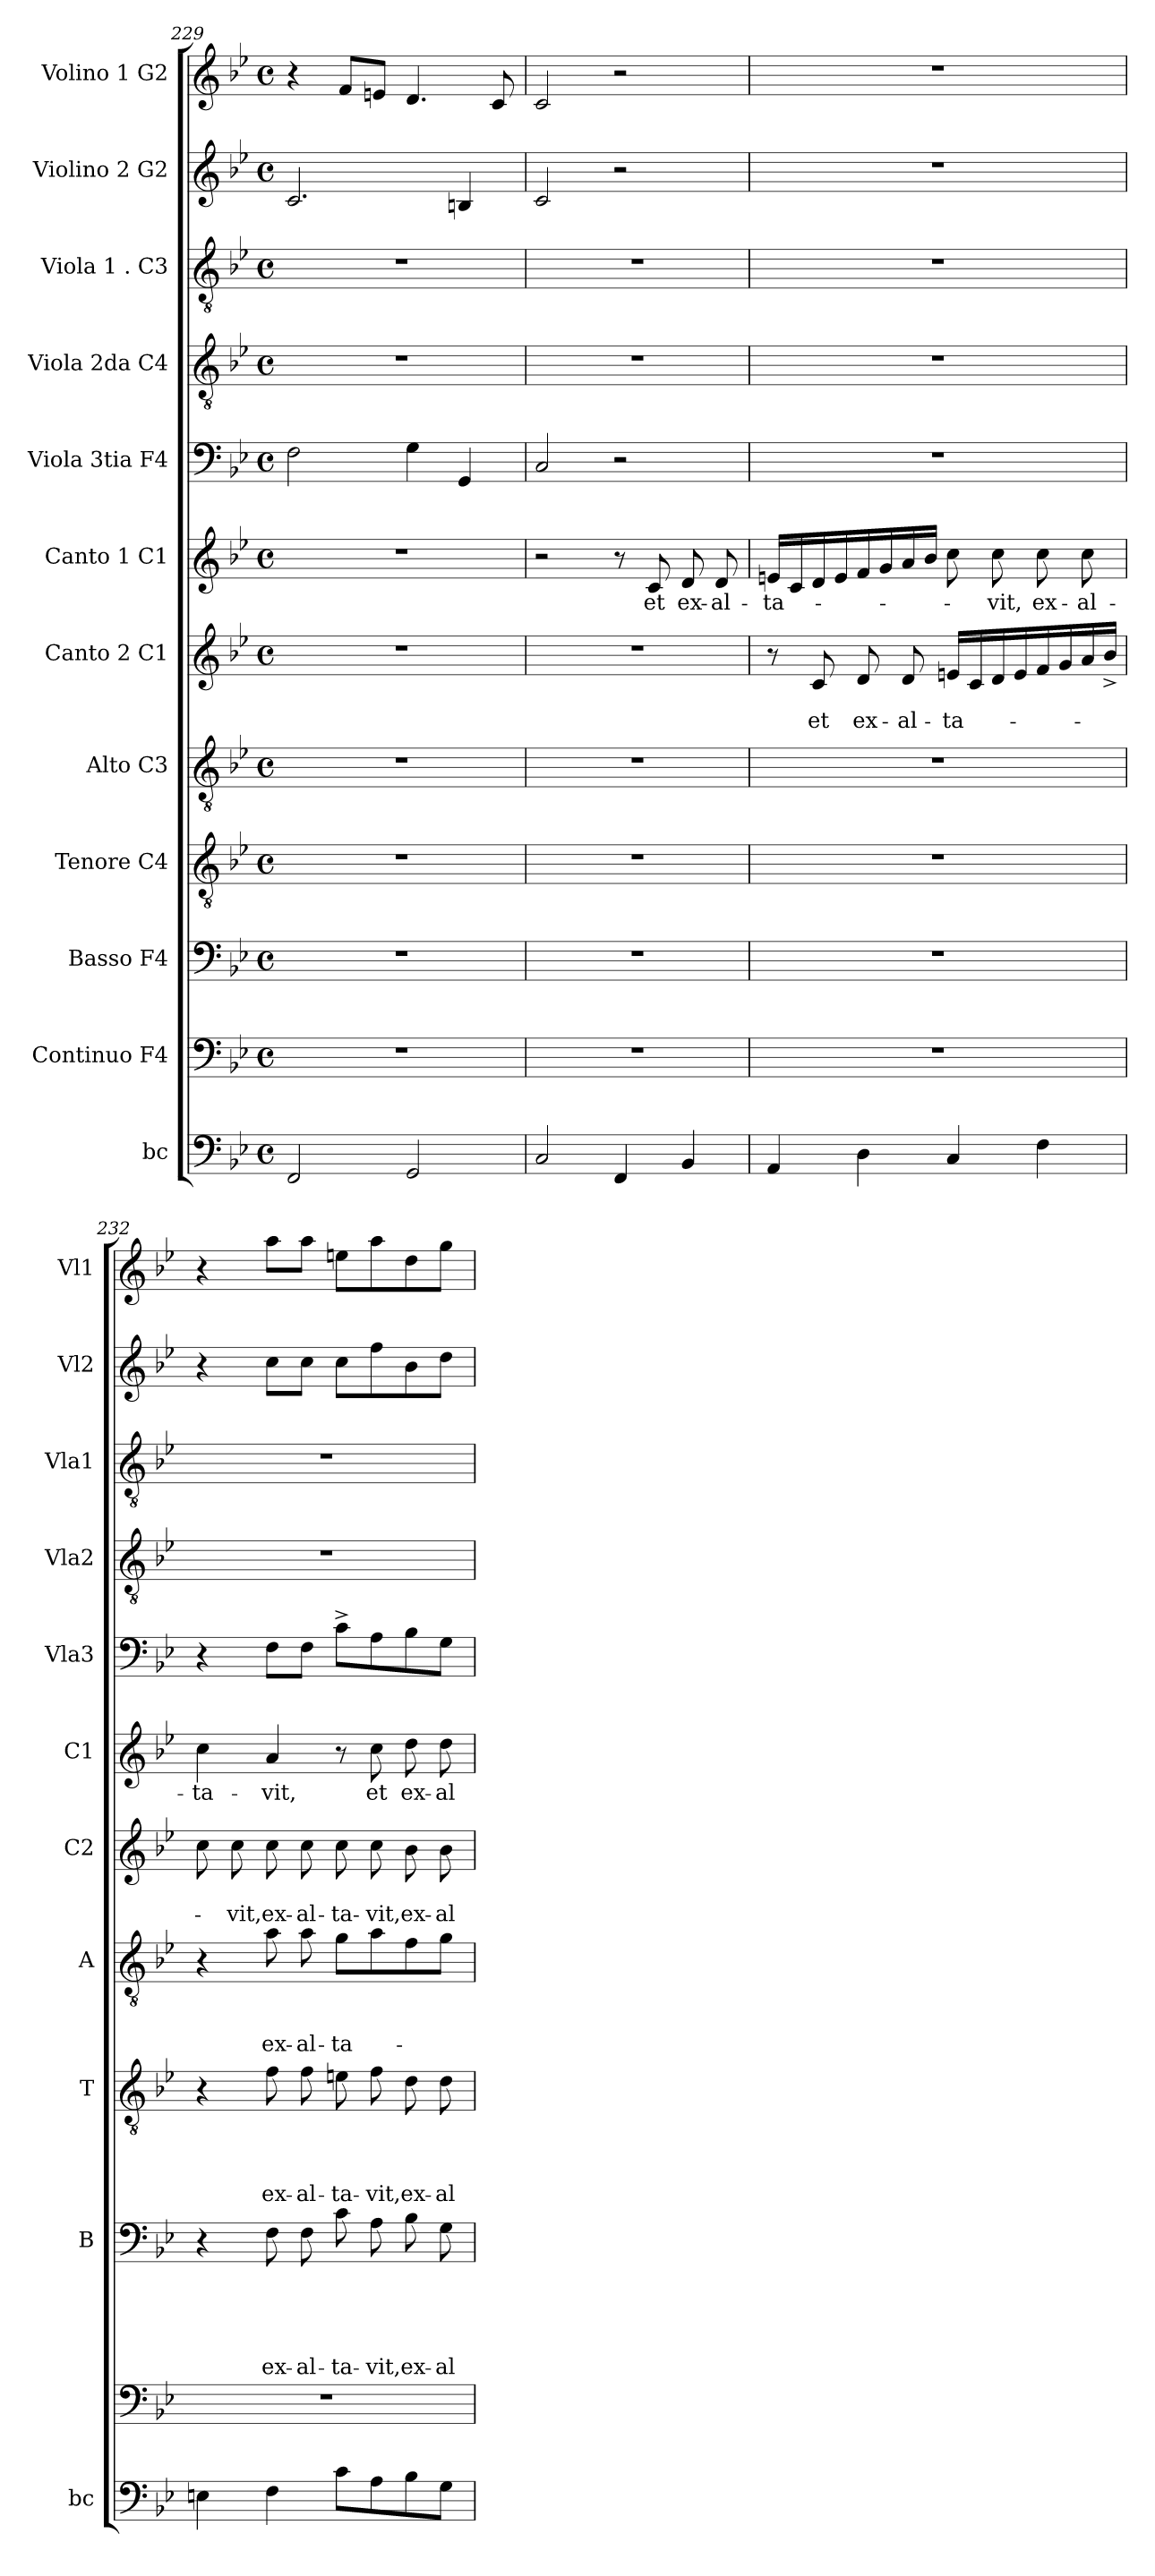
**kern	**kern	**kern	**text	**text	**text	**text	**text	**kern	**text	**text	**text	**text	**kern	**text	**text	**text	**kern	**text	**text	**kern	**text	**kern	**kern	**kern	**kern	**kern
*part12	*part11	*part10	*part10	*part10	*part10	*part10	*part10	*part9	*part9	*part9	*part9	*part9	*part8	*part8	*part8	*part8	*part7	*part7	*part7	*part6	*part6	*part5	*part4	*part3	*part2	*part1
*staff12	*staff11	*staff10	*staff10	*staff10	*staff10	*staff10	*staff10	*staff9	*staff9	*staff9	*staff9	*staff9	*staff8	*staff8	*staff8	*staff8	*staff7	*staff7	*staff7	*staff6	*staff6	*staff5	*staff4	*staff3	*staff2	*staff1
*I"bc	*I"Continuo F4	*I"Basso F4	*	*	*	*	*	*I"Tenore C4	*	*	*	*	*I"Alto C3	*	*	*	*I"Canto 2 C1	*	*	*I"Canto 1 C1	*	*I"Viola 3tia F4	*I"Viola 2da C4	*I"Viola 1 . C3	*I"Violino 2 G2	*I"Volino 1 G2
*I'bc	*	*I'B	*	*	*	*	*	*I'T	*	*	*	*	*I'A	*	*	*	*I'C2	*	*	*I'C1	*	*I'Vla3	*I'Vla2	*I'Vla1	*I'Vl2	*I'Vl1
*clefF4	*clefF4	*clefF4	*	*	*	*	*	*clefGv2	*	*	*	*	*clefGv2	*	*	*	*clefG2	*	*	*clefG2	*	*clefF4	*clefGv2	*clefGv2	*clefG2	*clefG2
*k[b-e-]	*k[b-e-]	*k[b-e-]	*	*	*	*	*	*k[b-e-]	*	*	*	*	*k[b-e-]	*	*	*	*k[b-e-]	*	*	*k[b-e-]	*	*k[b-e-]	*k[b-e-]	*k[b-e-]	*k[b-e-]	*k[b-e-]
*B-:	*B-:	*B-:	*	*	*	*	*	*B-:	*	*	*	*	*B-:	*	*	*	*B-:	*	*	*B-:	*	*B-:	*B-:	*B-:	*B-:	*B-:
*M4/4	*M4/4	*M4/4	*	*	*	*	*	*M4/4	*	*	*	*	*M4/4	*	*	*	*M4/4	*	*	*M4/4	*	*M4/4	*M4/4	*M4/4	*M4/4	*M4/4
*met(c)	*met(c)	*met(c)	*	*	*	*	*	*met(c)	*	*	*	*	*met(c)	*	*	*	*met(c)	*	*	*met(c)	*	*met(c)	*met(c)	*met(c)	*met(c)	*met(c)
=229	=229	=229	=229	=229	=229	=229	=229	=229	=229	=229	=229	=229	=229	=229	=229	=229	=229	=229	=229	=229	=229	=229	=229	=229	=229	=229
2FF/	1r	1r	.	.	.	.	.	1r	.	.	.	.	1r	.	.	.	1r	.	.	1r	.	2F\	1r	1r	2.c/	4r
.	.	.	.	.	.	.	.	.	.	.	.	.	.	.	.	.	.	.	.	.	.	.	.	.	.	8f/L
.	.	.	.	.	.	.	.	.	.	.	.	.	.	.	.	.	.	.	.	.	.	.	.	.	.	8en/J
2GG/	.	.	.	.	.	.	.	.	.	.	.	.	.	.	.	.	.	.	.	.	.	4G\	.	.	.	4.d/
.	.	.	.	.	.	.	.	.	.	.	.	.	.	.	.	.	.	.	.	.	.	4GG/	.	.	4Bn/	.
.	.	.	.	.	.	.	.	.	.	.	.	.	.	.	.	.	.	.	.	.	.	.	.	.	.	8c/
=230	=230	=230	=230	=230	=230	=230	=230	=230	=230	=230	=230	=230	=230	=230	=230	=230	=230	=230	=230	=230	=230	=230	=230	=230	=230	=230
2C/	1r	1r	.	.	.	.	.	1r	.	.	.	.	1r	.	.	.	1r	.	.	2r	.	2C/	1r	1r	2c/	2c/
4FF/	.	.	.	.	.	.	.	.	.	.	.	.	.	.	.	.	.	.	.	8r	.	2r	.	.	2r	2r
!	!	!	!	!	!	!	!	!	!	!	!	!	!	!	!	!	!	!	!	!	!LO:LY:b	!	!	!	!	!
.	.	.	.	.	.	.	.	.	.	.	.	.	.	.	.	.	.	.	.	8c/	et	.	.	.	.	.
!	!	!	!	!	!	!	!	!	!	!	!	!	!	!	!	!	!	!	!	!	!LO:LY:b	!	!	!	!	!
4BB-/	.	.	.	.	.	.	.	.	.	.	.	.	.	.	.	.	.	.	.	8d/	ex-	.	.	.	.	.
!	!	!	!	!	!	!	!	!	!	!	!	!	!	!	!	!	!	!	!	!	!LO:LY:b:rj	!	!	!	!	!
.	.	.	.	.	.	.	.	.	.	.	.	.	.	.	.	.	.	.	.	8d/	-al-	.	.	.	.	.
=231	=231	=231	=231	=231	=231	=231	=231	=231	=231	=231	=231	=231	=231	=231	=231	=231	=231	=231	=231	=231	=231	=231	=231	=231	=231	=231
!	!	!	!	!	!	!	!	!	!	!	!	!	!	!	!	!	!	!	!	!	!LO:LY:b	!	!	!	!	!
4AA/	1r	1r	.	.	.	.	.	1r	.	.	.	.	1r	.	.	.	8r	.	.	16en/LL	-ta-	1r	1r	1r	1r	1r
.	.	.	.	.	.	.	.	.	.	.	.	.	.	.	.	.	.	.	.	16c/	.	.	.	.	.	.
!	!	!	!	!	!	!	!	!	!	!	!	!	!	!	!	!	!	!	!LO:LY:b	!	!	!	!	!	!	!
.	.	.	.	.	.	.	.	.	.	.	.	.	.	.	.	.	8c/	.	et	16d/	.	.	.	.	.	.
.	.	.	.	.	.	.	.	.	.	.	.	.	.	.	.	.	.	.	.	16e/	.	.	.	.	.	.
!	!	!	!	!	!	!	!	!	!	!	!	!	!	!	!	!	!	!	!LO:LY:b	!	!	!	!	!	!	!
4D\	.	.	.	.	.	.	.	.	.	.	.	.	.	.	.	.	8d/	.	ex-	16f/	.	.	.	.	.	.
.	.	.	.	.	.	.	.	.	.	.	.	.	.	.	.	.	.	.	.	16g/	.	.	.	.	.	.
!	!	!	!	!	!	!	!	!	!	!	!	!	!	!	!	!	!	!	!LO:LY:b	!	!	!	!	!	!	!
.	.	.	.	.	.	.	.	.	.	.	.	.	.	.	.	.	8d/	.	-al-	16a/	.	.	.	.	.	.
.	.	.	.	.	.	.	.	.	.	.	.	.	.	.	.	.	.	.	.	16b-/JJ	.	.	.	.	.	.
!	!	!	!	!	!	!	!	!	!	!	!	!	!	!	!	!	!	!	!LO:LY:b	!	!	!	!	!	!	!
4C/	.	.	.	.	.	.	.	.	.	.	.	.	.	.	.	.	16en/LL	.	-ta-	8cc\	.	.	.	.	.	.
.	.	.	.	.	.	.	.	.	.	.	.	.	.	.	.	.	16c/	.	.	.	.	.	.	.	.	.
!	!	!	!	!	!	!	!	!	!	!	!	!	!	!	!	!	!	!	!	!	!LO:LY:b	!	!	!	!	!
.	.	.	.	.	.	.	.	.	.	.	.	.	.	.	.	.	16d/	.	.	8cc\	-vit,	.	.	.	.	.
.	.	.	.	.	.	.	.	.	.	.	.	.	.	.	.	.	16e/	.	.	.	.	.	.	.	.	.
!	!	!	!	!	!	!	!	!	!	!	!	!	!	!	!	!	!	!	!	!	!LO:LY:b	!	!	!	!	!
4F\	.	.	.	.	.	.	.	.	.	.	.	.	.	.	.	.	16f/	.	.	8cc\	ex-	.	.	.	.	.
.	.	.	.	.	.	.	.	.	.	.	.	.	.	.	.	.	16g/	.	.	.	.	.	.	.	.	.
!	!	!	!	!	!	!	!	!	!	!	!	!	!	!	!	!	!	!	!	!	!LO:LY:b	!	!	!	!	!
.	.	.	.	.	.	.	.	.	.	.	.	.	.	.	.	.	16a/	.	.	8cc\	-al-	.	.	.	.	.
.	.	.	.	.	.	.	.	.	.	.	.	.	.	.	.	.	16b-^</JJ	.	.	.	.	.	.	.	.	.
!!LO:PB:g=z
=232	=232	=232	=232	=232	=232	=232	=232	=232	=232	=232	=232	=232	=232	=232	=232	=232	=232	=232	=232	=232	=232	=232	=232	=232	=232	=232
!	!	!	!	!	!	!	!	!	!	!	!	!	!	!	!	!	!	!	!	!	!LO:LY:b	!	!	!	!	!
4En\	1r	4r	.	.	.	.	.	4r	.	.	.	.	4r	.	.	.	8cc\	.	.	4cc\	-ta-	4r	1r	1r	4r	4r
!	!	!	!	!	!	!	!	!	!	!	!	!	!	!	!	!	!	!	!LO:LY:b	!	!	!	!	!	!	!
.	.	.	.	.	.	.	.	.	.	.	.	.	.	.	.	.	8cc\	.	-vit,	.	.	.	.	.	.	.
!	!	!	!	!	!	!	!LO:LY:b	!	!	!	!	!LO:LY:b	!	!	!	!LO:LY:b	!	!	!LO:LY:b	!	!LO:LY:b	!	!	!	!	!
4F\	.	8F\	.	.	.	.	ex-	8f\	.	.	.	ex-	8a\	.	.	ex-	8cc\	.	ex-	4a/	-vit,	8F\L	.	.	8cc\L	8aa\L
!	!	!	!	!	!	!	!LO:LY:b:rj	!	!	!	!	!LO:LY:b	!	!	!	!LO:LY:b:rj	!	!	!LO:LY:b:rj	!	!	!	!	!	!	!
.	.	8F\	.	.	.	.	-al-	8f\	.	.	.	-al-	8a\	.	.	-al-	8cc\	.	-al-	.	.	8F\J	.	.	8cc\J	8aa\J
!	!	!	!	!	!	!	!LO:LY:b	!	!	!	!	!LO:LY:b	!	!	!	!LO:LY:b	!	!	!LO:LY:b	!	!	!	!	!	!	!
8c\L	.	8c\	.	.	.	.	-ta-	8en\	.	.	.	-ta-	8g\L	.	.	-ta-	8cc\	.	-ta-	8r	.	8c^>\L	.	.	8cc\L	8een\L
!	!	!	!	!	!	!	!LO:LY:b:rj	!	!	!	!	!LO:LY:b:rj	!	!	!	!	!	!	!LO:LY:b:rj	!	!LO:LY:b	!	!	!	!	!
8A\	.	8A\	.	.	.	.	-vit,	8f\	.	.	.	-vit,	8a\	.	.	.	8cc\	.	-vit,	8cc\	et	8A\	.	.	8ff\	8aa\
!	!	!	!	!	!	!	!LO:LY:b	!	!	!	!	!LO:LY:b	!	!	!	!	!	!	!LO:LY:b	!	!LO:LY:b	!	!	!	!	!
8B-\	.	8B-\	.	.	.	.	ex-	8d\	.	.	.	ex-	8f\	.	.	.	8b-\	.	ex-	8dd\	ex-	8B-\	.	.	8b-\	8dd\
!	!	!	!	!	!	!	!LO:LY:b:rj	!	!	!	!	!LO:LY:b:rj	!	!	!	!	!	!	!LO:LY:b:rj	!	!LO:LY:b:rj	!	!	!	!	!
8G\J	.	8G\	.	.	.	.	-al-	8d\	.	.	.	-al-	8g\J	.	.	.	8b-\	.	-al-	8dd\	-al-	8G\J	.	.	8dd\J	8gg\J
=	=	=	=	=	=	=	=	=	=	=	=	=	=	=	=	=	=	=	=	=	=	=	=	=	=	=
*-	*-	*-	*-	*-	*-	*-	*-	*-	*-	*-	*-	*-	*-	*-	*-	*-	*-	*-	*-	*-	*-	*-	*-	*-	*-	*-
